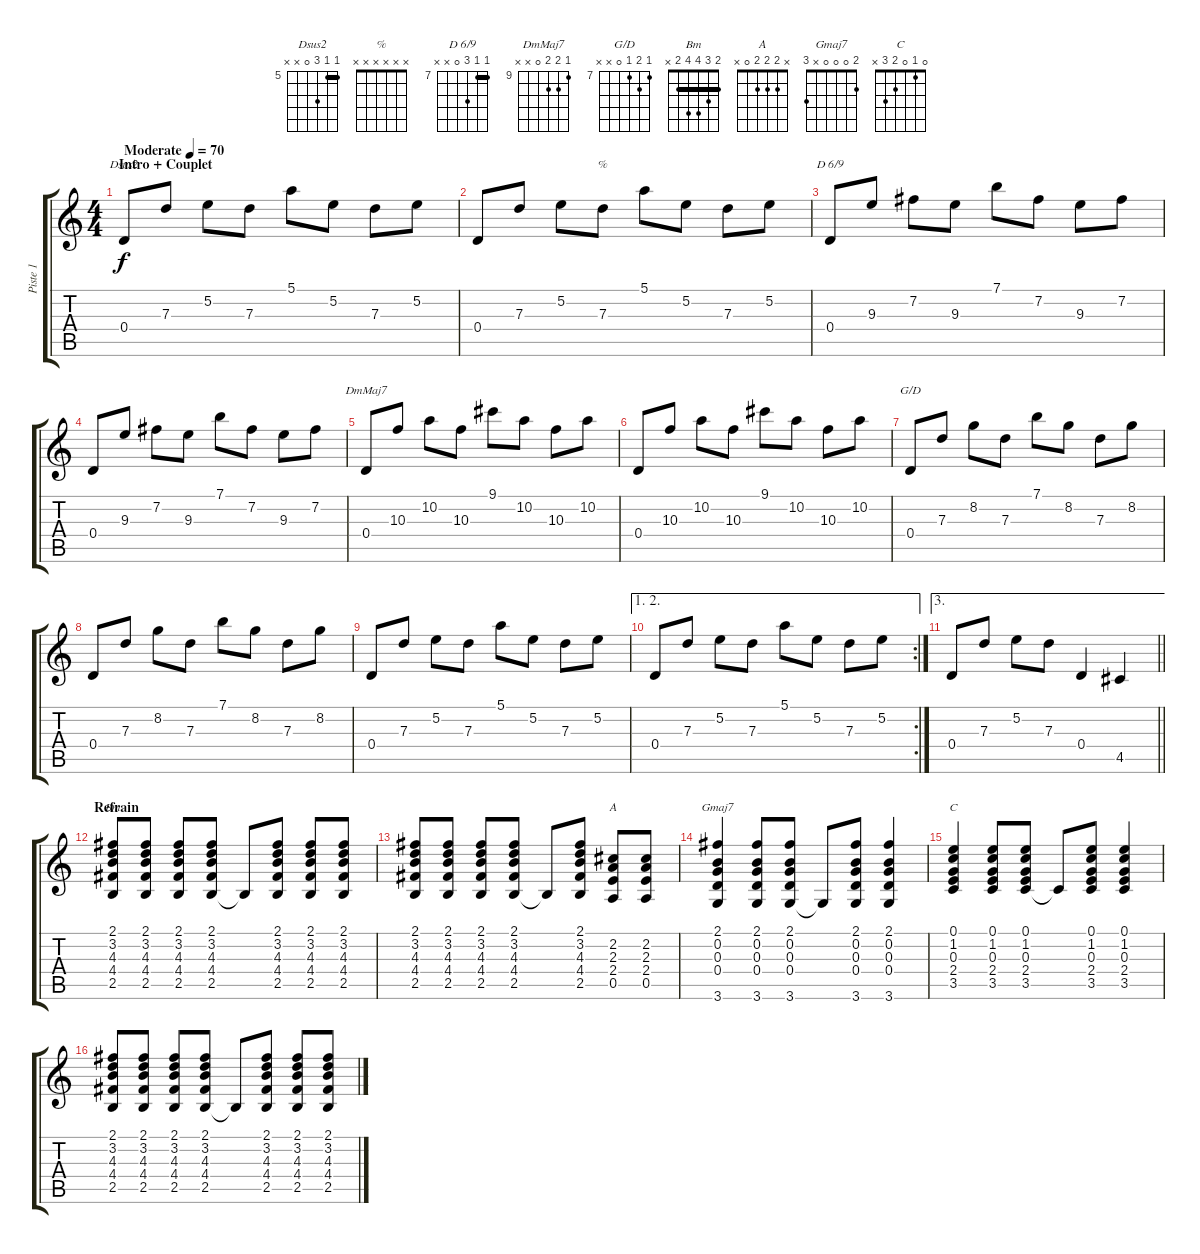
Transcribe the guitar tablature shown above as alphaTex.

\track ("Piste 1" "Piste 1") {instrument acousticguitarsteel}
\staff {score tabs}
\tuning (E4 B3 G3 D3 A2 E2) {hide}
\chord ("Dsus2" 5 5 7 0 x x) {firstfret 5 barre 5}
\chord ("%" x x x x x x)
\chord ("D 6/9" 7 7 9 0 x x) {firstfret 7 barre 7}
\chord ("DmMaj7" 9 10 10 0 x x) {firstfret 9}
\chord ("G/D" 7 8 7 0 x x) {firstfret 7}
\chord ("Bm" 2 3 4 4 2 x) {barre 2}
\chord ("A" x 2 2 2 0 x)
\chord ("Gmaj7" 2 0 0 0 x 3)
\chord ("C" 0 1 0 2 3 x)
\ts (4 4)
\section ("" "Intro + Couplet")
\tempo (70 "Moderate")
\clef g2
\ks c
0.4.8{ch "Dsus2" dy f instrument acousticguitarsteel} 7.3.8 5.2.8 7.3.8 5.1.8 5.2.8 7.3.8 5.2.8 |
0.4.8 7.3.8 5.2.8 7.3.8{ch "%"} 5.1.8 5.2.8 7.3.8 5.2.8 |
0.4.8{ch "D 6/9"} 9.3.8 7.2.8 9.3.8 7.1.8 7.2.8 9.3.8 7.2.8 |
0.4.8 9.3.8 7.2.8 9.3.8 7.1.8 7.2.8 9.3.8 7.2.8 |
0.4.8{ch "DmMaj7"} 10.3.8 10.2.8 10.3.8 9.1.8 10.2.8 10.3.8 10.2.8 |
0.4.8 10.3.8 10.2.8 10.3.8 9.1.8 10.2.8 10.3.8 10.2.8 |
0.4.8{ch "G/D"} 7.3.8 8.2.8 7.3.8 7.1.8 8.2.8 7.3.8 8.2.8 |
0.4.8 7.3.8 8.2.8 7.3.8 7.1.8 8.2.8 7.3.8 8.2.8 |
0.4.8 7.3.8 5.2.8 7.3.8 5.1.8 5.2.8 7.3.8 5.2.8 |
\ae (1 2)
\rc 2
0.4.8 7.3.8 5.2.8 7.3.8 5.1.8 5.2.8 7.3.8 5.2.8 |
\ae 3
\barLineRight lightlight
0.4.8 7.3.8 5.2.8 7.3.8 0.4.4 4.5.4 |
\section ("" "Refrain")
(2.1 3.2 4.3 4.4 2.5).8{ch "Bm"} (2.1 3.2 4.3 4.4 2.5).8 (2.1 3.2 4.3 4.4 2.5).8 (2.1 3.2 4.3 4.4 2.5).8 2.5{t}.8 (2.1 3.2 4.3 4.4 2.5).8 (2.1 3.2 4.3 4.4 2.5).8 (2.1 3.2 4.3 4.4 2.5).8 |
(2.1 3.2 4.3 4.4 2.5).8 (2.1 3.2 4.3 4.4 2.5).8 (2.1 3.2 4.3 4.4 2.5).8 (2.1 3.2 4.3 4.4 2.5).8 2.5{t}.8 (2.1 3.2 4.3 4.4 2.5).8 (2.2 2.3 2.4 0.5).8{ch "A"} (2.2 2.3 2.4 0.5).8 |
(2.1 0.2 0.3 0.4 3.6).4{ch "Gmaj7"} (2.1 0.2 0.3 0.4 3.6).8 (2.1 0.2 0.3 0.4 3.6).8 3.6{t}.8 (2.1 0.2 0.3 0.4 3.6).8 (2.1 0.2 0.3 0.4 3.6).4 |
(0.1 1.2 0.3 2.4 3.5).4{ch "C"} (0.1 1.2 0.3 2.4 3.5).8 (0.1 1.2 0.3 2.4 3.5).8 3.5{t}.8 (0.1 1.2 0.3 2.4 3.5).8 (0.1 1.2 0.3 2.4 3.5).4 |
(2.1 3.2 4.3 4.4 2.5).8 (2.1 3.2 4.3 4.4 2.5).8 (2.1 3.2 4.3 4.4 2.5).8 (2.1 3.2 4.3 4.4 2.5).8 2.5{t}.8 (2.1 3.2 4.3 4.4 2.5).8 (2.1 3.2 4.3 4.4 2.5).8 (2.1 3.2 4.3 4.4 2.5).8
